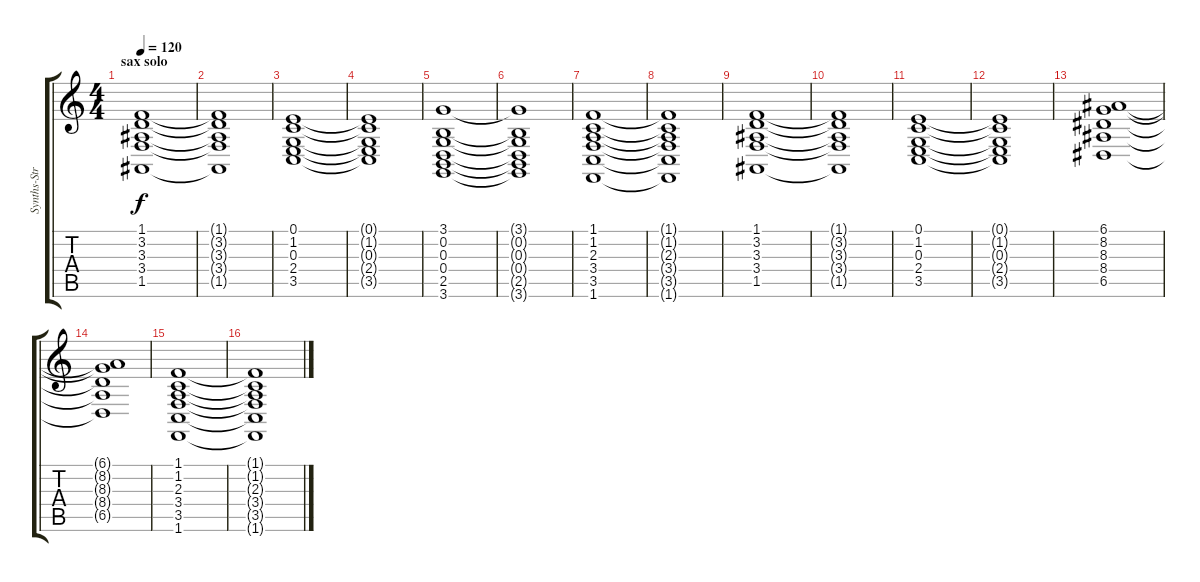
\track ("Synths-Strings-Bells(Hogson,Davies)" "Synths-Str") {instrument stringensemble1}
\staff {score tabs}
\tuning (E4 B3 G3 D3 A2 E2) {hide}
\ts (4 4)
\section ("" "sax solo")
\tempo 120
\clef g2
\ks c
(1.1 3.2 3.3 3.4 1.5).1{dy f} |
(1.1{t} 3.2{t} 3.3{t} 3.4{t} 1.5{t}).1 |
(0.1 1.2 0.3 2.4 3.5).1 |
(0.1{t} 1.2{t} 0.3{t} 2.4{t} 3.5{t}).1 |
(3.1 0.2 0.3 0.4 2.5 3.6).1 |
(3.1{t} 0.2{t} 0.3{t} 0.4{t} 2.5{t} 3.6{t}).1 |
(1.1 1.2 2.3 3.4 3.5 1.6).1 |
(1.1{t} 1.2{t} 2.3{t} 3.4{t} 3.5{t} 1.6{t}).1 |
(1.1 3.2 3.3 3.4 1.5).1 |
(1.1{t} 3.2{t} 3.3{t} 3.4{t} 1.5{t}).1 |
(0.1 1.2 0.3 2.4 3.5).1 |
(0.1{t} 1.2{t} 0.3{t} 2.4{t} 3.5{t}).1 |
(6.1 8.2 8.3 8.4 6.5).1 |
(6.1{t} 8.2{t} 8.3{t} 8.4{t} 6.5{t}).1 |
(1.1 1.2 2.3 3.4 3.5 1.6).1 |
(1.1{t} 1.2{t} 2.3{t} 3.4{t} 3.5{t} 1.6{t}).1
